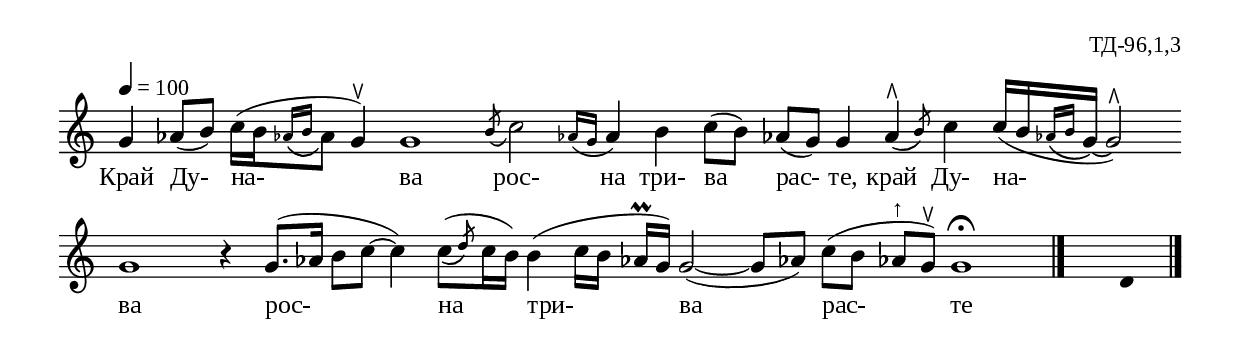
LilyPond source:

%{
td_096_1_03
%}

\include "td-preamble.ly"

\score {
\relative c'' {
\tempo 4 = 100
\cadenzaOn
\phrasingSlurDown
g4 aes8[( b]) c16[( b \grace { aes!16\([ b] } aes8]\) g4^\ltoe) g1 
\acciaccatura b8 c2
\acciaccatura { aes!16[ g] } aes4 b c8([ b]) aes![( g]) g4
\bar ""
\afterGrace aes4^\rtoe\( { \stdB  b8\) \stdE } \bar "" c4 \bar ""
c16[( b \grace { aes!16\([ b] } g\)]~ g2^\rtoe) \bar "" g1 \bar "" r4 \bar ""
g8.([ aes!16] b8[ c]~ c4) \afterGrace c8[(\( { \stdB d\) \stdE } c16 b]) 
b4( c16[ b] aes!\prall[ g])
\bar ""
g2(~ g8[ aes!]) c[( b] aes!^"↑"[ g^\ltoe]) g1\fermata
 \bar "|." 
s4 \fixB d
 \bar "|."  
}
\addlyrics { Край Ду- на- ва рос- на три- ва рас- те,  
край Ду- на- ва рос- на три- ва рас- те }
%
\layout {
   \context { 
	    \Staff \remove "Time_signature_engraver" } 
  indent = #0
  line-width = 190\mm
  ragged-right=##f
}
%
\midi { 
	\context {
		\Score tempoWholesPerMinute = #(ly:make-moment 100 4)
		}
	}
}
%
\header{
  opus = "ТД-96,1,3"
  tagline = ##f
}


